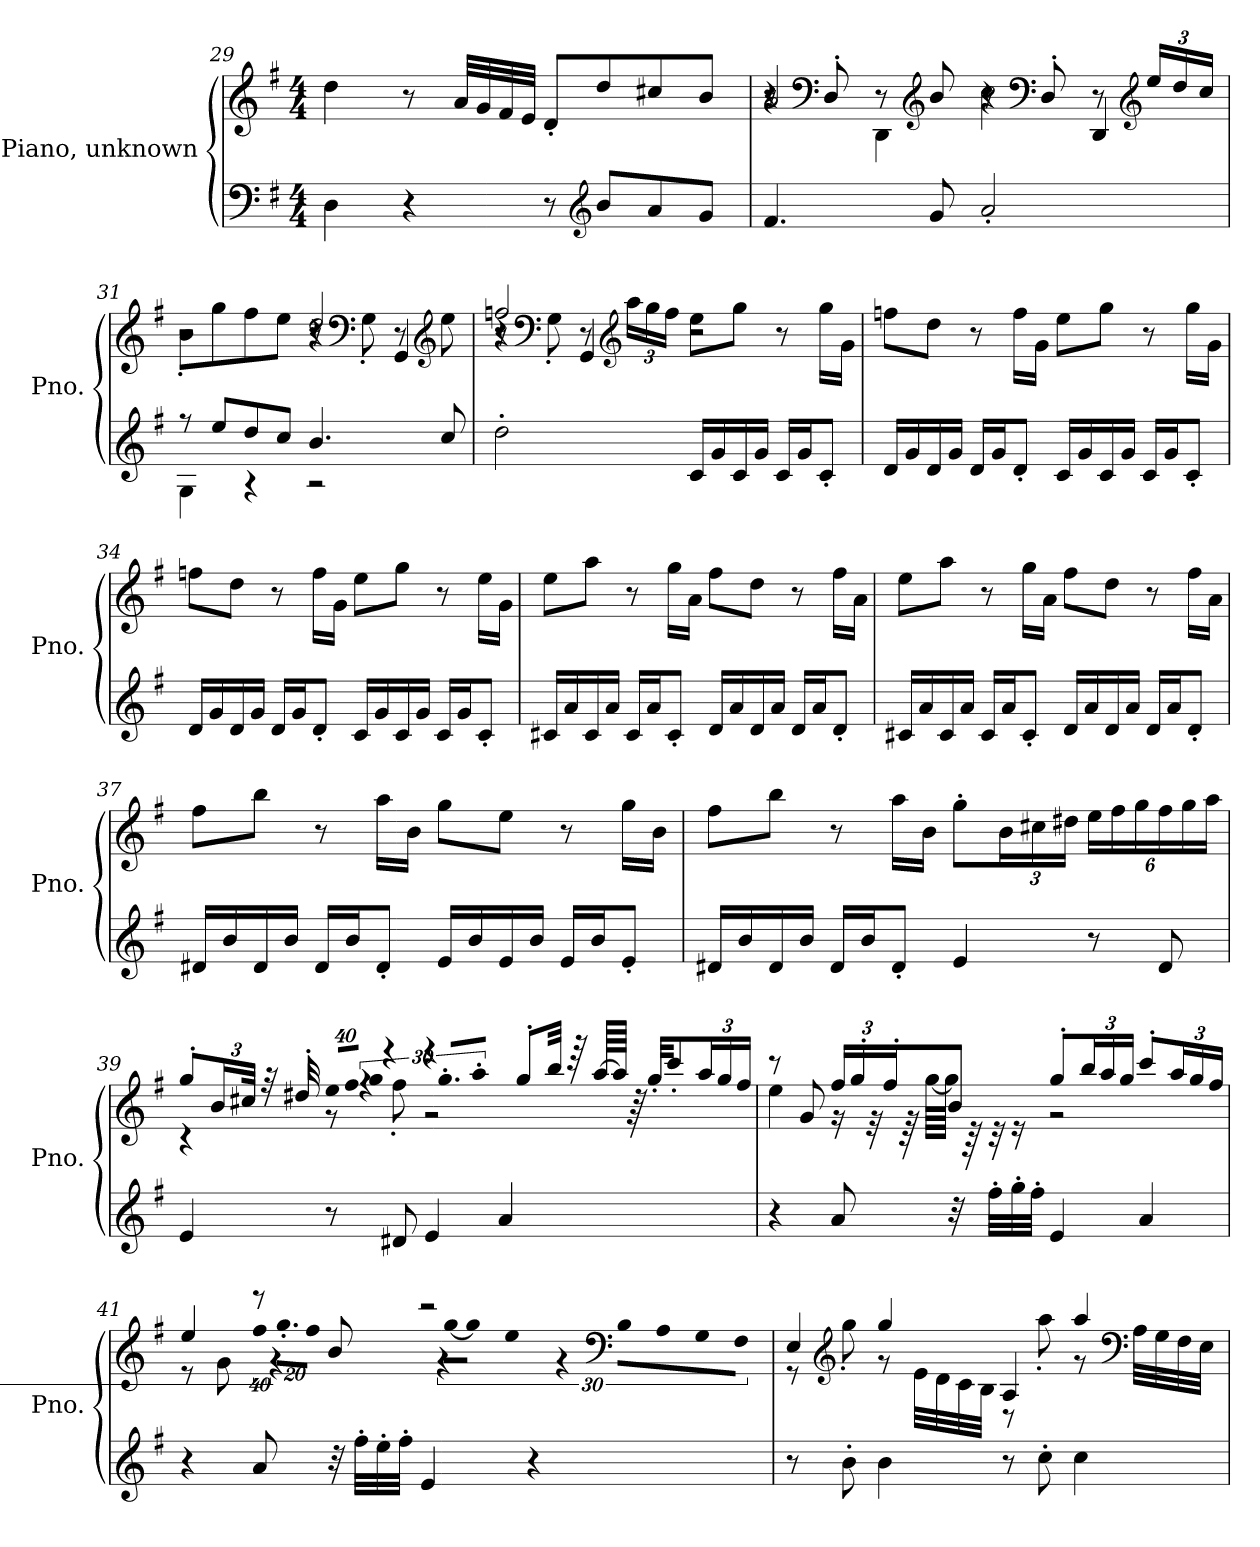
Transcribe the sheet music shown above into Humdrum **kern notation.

**kern	**kern
*part1	*part1
*staff2	*staff1
*I"Piano, unknown	*
*I'Pno.	*
!!LO:LB:g=z
*clefF4	*clefG2
*k[f#]	*k[f#]
*M4/4	*M4/4
=29	=29
4D\	4dd\
4r	8r
.	32a/LLL
.	32g/
.	32f#/
.	32e/JJJ
8r	8d'/L
*clefG2	*
8b/L	8dd/
8a/	8cc#X/
8g/J	8b/J
=30	=30
*	*^
*	*	*^
4.f#/	8r	4r	2a/
*	*clefF4	*	*
.	8D'/	.	.
.	8r	4DD\	.
*	*clefG2	*	*
8g/	8b/	.	.
2a'/	8r	2cc\	4r
*	*clefF4	*	*
.	8D'/	.	.
.	8r	.	4DD/
*	*clefG2	*	*
*	*Xbrackettup	*	*
.	24ee/LL	.	.
.	24dd/	.	.
.	24cc/JJ	.	.
=31	=31	=31	=31
*^	*	*	*
8r	4G\	2r	8b'\L	2r
8ee/L	.	.	8gg\	.
8dd/	4r	.	8ff#\	.
8cc/J	.	.	8ee\J	.
4.b/	2r	2dd/	8r	4r
*	*	*clefF4	*	*
.	.	.	8G'\	.
.	.	.	8r	4GG/
*	*	*clefG2	*	*
8cc/	.	.	8ee\	.
*v	*v	*	*	*
!!LO:LB:g=z	!!	!!
=32	=32	=32	=32
2dd'\	2ffn/	8r	4r
*	*clefF4	*	*
.	.	8G'\	.
.	.	8r	4GG/
*	*clefG2	*	*
.	.	24aa\LL	.
.	.	24gg\	.
.	.	24ff\JJ	.
16c/LL	2r	8ee\L	2r
16g/	.	.	.
16c/	.	8gg\J	.
16g/JJ	.	.	.
16c/LL	.	8r	.
16g/J	.	.	.
8c'/J	.	16gg\LL	.
.	.	16g\JJ	.
*	*v	*v	*v
=33	=33
16d/LL	8ffn\L
16g/	.
16d/	8dd\J
16g/JJ	.
16d/LL	8r
16g/J	.
8d'/J	16ff\LL
.	16g\JJ
16c/LL	8ee\L
16g/	.
16c/	8gg\J
16g/JJ	.
16c/LL	8r
16g/J	.
8c'/J	16gg\LL
.	16g\JJ
!!LO:LB:g=z
=34	=34
16d/LL	8ffn\L
16g/	.
16d/	8dd\J
16g/JJ	.
16d/LL	8r
16g/J	.
8d'/J	16ff\LL
.	16g\JJ
16c/LL	8ee\L
16g/	.
16c/	8gg\J
16g/JJ	.
16c/LL	8r
16g/J	.
8c'/J	16ee\LL
.	16g\JJ
=35	=35
16c#X/LL	8ee\L
16a/	.
16c#/	8aa\J
16a/JJ	.
16c#/LL	8r
16a/J	.
8c#'/J	16gg\LL
.	16a\JJ
16d/LL	8ff#\L
16a/	.
16d/	8dd\J
16a/JJ	.
16d/LL	8r
16a/J	.
8d'/J	16ff#\LL
.	16a\JJ
!!LO:LB:g=z
=36	=36
16c#X/LL	8ee\L
16a/	.
16c#/	8aa\J
16a/JJ	.
16c#/LL	8r
16a/J	.
8c#'/J	16gg\LL
.	16a\JJ
16d/LL	8ff#\L
16a/	.
16d/	8dd\J
16a/JJ	.
16d/LL	8r
16a/J	.
8d'/J	16ff#\LL
.	16a\JJ
=37	=37
16d#X/LL	8ff#\L
16b/	.
16d#/	8bb\J
16b/JJ	.
16d#/LL	8r
16b/J	.
8d#'/J	16aa\LL
.	16b\JJ
16e/LL	8gg\L
16b/	.
16e/	8ee\J
16b/JJ	.
16e/LL	8r
16b/J	.
8e'/J	16gg\LL
.	16b\JJ
!!LO:PB:g=z
=38	=38
16d#X/LL	8ff#\L
16b/	.
16d#/	8bb\J
16b/JJ	.
16d#/LL	8r
16b/J	.
8d#'/J	16aa\LL
.	16b\JJ
4e/	8gg'\L
.	24b\L
.	24cc#X\
.	24dd#X\JJ
8r	24ee\LL
.	24ff#\
.	24gg\
8d#/	24ff#\
.	24gg\
.	24aa\JJ
!!LO:LB:g=z
=39	=39
*	*^
4e/	8gg'/L	4r
.	24b/L	.
.	48cc#X/JJk	.
.	32r	.
.	32dd#X'/	.
*	*brackettup	*
!	!LO:N:vis=32	!
8r	640%23ee/LLL	8r
!	!LO:N:vis=32	!
.	640%23ff#/JJJ	.
!	!LO:N:vis=64	!
.	960%17r	.
!	!LO:N:vis=64	!
.	960%17gg/	.
!	!LO:N:vis=32	!
.	640%23r	.
8d#X/	.	8ff#'\
!	!LO:N:vis=64	!
.	960%17r	.
!	!LO:N:vis=32.	!
.	1920%103gg'/LLL	.
!	!LO:N:vis=32	!
.	640%23aa'/JJJ	.
4e/	.	2r
.	8gg'/L	.
.	32bb/Jkk	.
.	64r	.
.	[64aa/LLLL	.
.	64aa/JJJJ]	.
.	64r	.
.	32gg'/KKL	.
4a/	.	.
.	8ccc'/	.
*	*Xbrackettup	*
.	24aa/L	.
.	24gg/	.
.	24ff#/JJ	.
1920ryy	.	1920ryy
!!LO:LB:g=z	!!
=40	=40	=40
4r	8r	4ee\
.	8g/	.
8a/	24ff#/LL	16r
.	24gg'/	.
.	.	32r
.	24ff#'/J	.
.	.	64r
.	.	[64gg\LLLL
32r	8b/J	64gg\JJJJ]
.	.	64r
32ff#'\LLL	.	32r
32gg'\	.	16r
32ff#'\JJJ	.	.
4e/	8gg'/L	2r
.	24bb/L	.
.	24aa/	.
.	24gg/JJ	.
4a/	8ccc'/L	.
.	24aa/L	.
.	24gg/	.
.	24ff#/JJ	.
=41	=41	=41
4r	4ee/	8r
.	.	8g\
*	*	*brackettup
!	!	!LO:N:vis=32
8a/	8r	640%23ff#\
!	!	!LO:N:vis=128
.	.	1920%17r
!	!	!LO:N:vis=64.
.	.	640%17gg'\KLLL
!	!	!LO:N:vis=32
.	.	640%23ff#\JJJ
!	!	!LO:N:vis=128
.	.	1920%17r
!	!	!LO:N:vis=256
.	.	[1920%17gg\KKKKL
32r	8b/	8gg\J]
32ff#'\LLL	.	.
32ee'\	.	.
32ff#'\JJJ	.	.
4e/	2r	4ee\
4r	.	8r
*	*clefF4	*
.	.	32B\LLL
.	.	32A\
.	.	32G\
.	.	32F#\JJJ
!!LO:LB:g=z	!!
=42	=42	=42
8r	4E/	8r
*	*clefG2	*
8b'\	.	8gg'\
4b\	4gg/	8r
.	.	32e\LLL
.	.	32d\
.	.	32c\
.	.	32B\JJJ
8r	4A/	8r
8cc'\	.	8aa'\
4cc\	4aa/	8r
*	*clefF4	*
.	.	32A\LLL
.	.	32G\
.	.	32F#\
.	.	32E\JJJ
*	*v	*v
=	=
*-	*-
